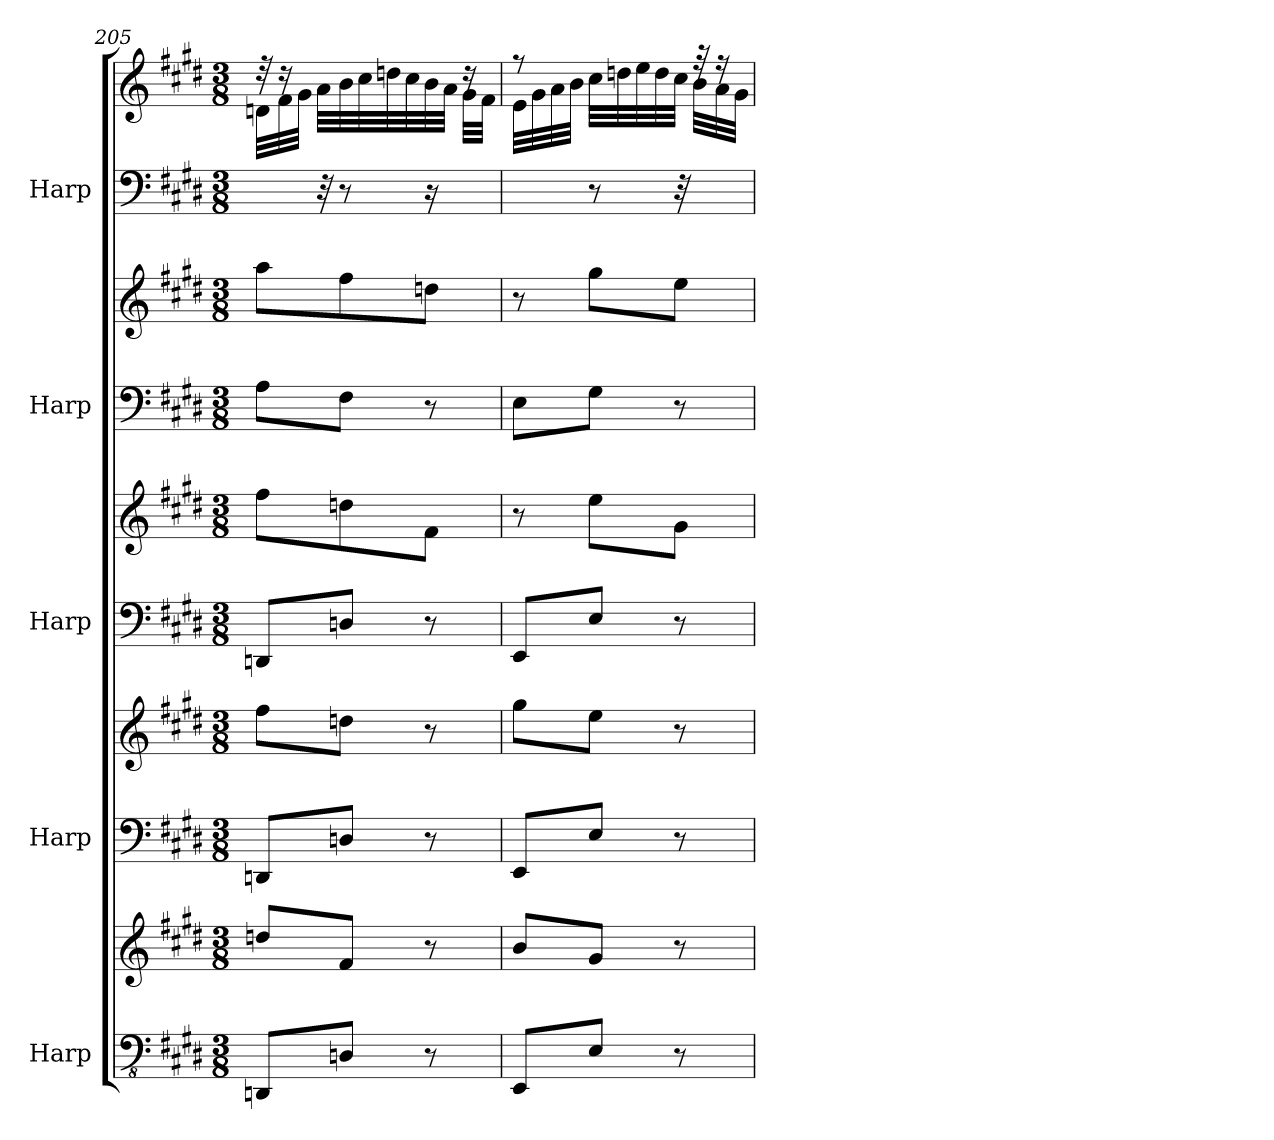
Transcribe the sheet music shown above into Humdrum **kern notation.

**kern	**kern	**kern	**kern	**kern	**kern	**kern	**kern	**kern	**kern
*part5	*part5	*part4	*part4	*part3	*part3	*part2	*part2	*part1	*part1
*staff10	*staff9	*staff8	*staff7	*staff6	*staff5	*staff4	*staff3	*staff2	*staff1
*I"Harp	*	*I"Harp	*	*I"Harp	*	*I"Harp	*	*I"Harp	*
*I'Hp	*	*I'Hp	*	*I'Hp	*	*I'Hp	*	*I'Hp	*
*clefFv4	*clefG2	*clefF4	*clefG2	*clefF4	*clefG2	*clefF4	*clefG2	*clefF4	*clefG2
*k[f#c#g#d#]	*k[f#c#g#d#]	*k[f#c#g#d#]	*k[f#c#g#d#]	*k[f#c#g#d#]	*k[f#c#g#d#]	*k[f#c#g#d#]	*k[f#c#g#d#]	*k[f#c#g#d#]	*k[f#c#g#d#]
*M3/8	*M3/8	*M3/8	*M3/8	*M3/8	*M3/8	*M3/8	*M3/8	*M3/8	*M3/8
=205	=205	=205	=205	=205	=205	=205	=205	=205	=205
*	*	*	*	*	*	*	*	*	*^
8DDDn/L	8ddn/L	8DDn/L	8ff#\L	8DDn/L	8ff#\L	8A\L	8aa\L	16.ryy	32rdd	32dn\LLL
.	.	.	.	.	.	.	.	.	16rdd	32f#\
.	.	.	.	.	.	.	.	.	.	32g#\JJJ
.	.	.	.	.	.	.	.	32r	32a\LLL	8..ryy
8DDn/J	8f#/J	8Dn/J	8ddn\J	8Dn/J	8ddn\	8F#\J	8ff#\	8r	32b\	.
.	.	.	.	.	.	.	.	.	32cc#\	.
.	.	.	.	.	.	.	.	.	32ddn\	.
.	.	.	.	.	.	.	.	.	32cc#\	.
8r	8r	8r	8r	8r	8f#\J	8r	8ddn\J	16r	32b\	.
.	.	.	.	.	.	.	.	.	32a\JJJ	.
.	.	.	.	.	.	.	.	16ryy	16rdd	32g#\LLL
.	.	.	.	.	.	.	.	.	.	32f#\JJJ
!!LO:PB:g=z	!!
=206	=206	=206	=206	=206	=206	=206	=206	=206	=206	=206
8EEE/L	8b/L	8EE/L	8gg#\L	8EE/L	8r	8E\L	8r	8ryy	8rff	32e\LLL
.	.	.	.	.	.	.	.	.	.	32g#\
.	.	.	.	.	.	.	.	.	.	32a\
.	.	.	.	.	.	.	.	.	.	32b\JJJ
8EE/J	8g#/J	8E/J	8ee\J	8E/J	8ee\L	8G#\J	8gg#\L	8r	32cc#\LLL	32ryy
*	*	*	*	*	*	*	*	*	*v	*v
.	.	.	.	.	.	.	.	.	32ddn\
.	.	.	.	.	.	.	.	.	32ee\
.	.	.	.	.	.	.	.	.	32dd\
8r	8r	8r	8r	8r	8g#\J	8r	8ee\J	32r	32cc#\JJJ
*	*	*	*	*	*	*	*	*	*^
.	.	.	.	.	.	.	.	16.ryy	32rff	32b\LLL
.	.	.	.	.	.	.	.	.	16rff	32a\
.	.	.	.	.	.	.	.	.	.	32g#\JJJ
*	*	*	*	*	*	*	*	*	*v	*v
=	=	=	=	=	=	=	=	=	=
*-	*-	*-	*-	*-	*-	*-	*-	*-	*-
